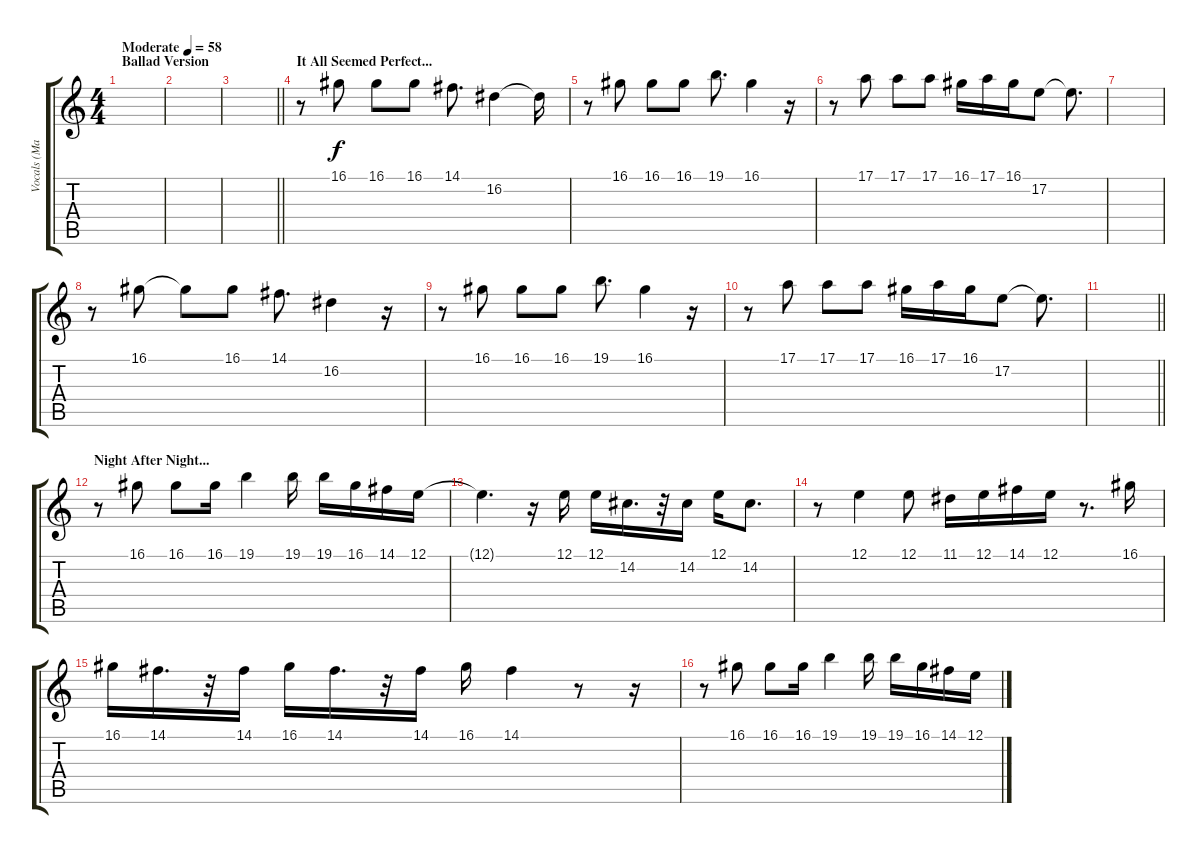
\track ("Vocals (Maja)" "Vocals (Ma") {instrument vibraphone}
\staff {score tabs}
\tuning (E4 B3 G3 D3 A2 E2) {hide}
\ts (4 4)
\section ("" "Ballad Version")
\tempo (58 "Moderate")
\clef g2
\ks c
|
|
\barLineRight lightlight
|
\section ("" "It All Seemed Perfect...")
r.8 16.1.8 16.1.8 16.1.8 14.1.8{d} 16.2.4 16.2{t}.16 |
r.8 16.1.8 16.1.8 16.1.8 19.1.8{d} 16.1.4 r.16 |
r.8 17.1.8 17.1.8 17.1.8 16.1.16 17.1.16 16.1.16 17.2.8 17.2{t}.8{d} |
|
r.8 16.1.8 16.1{t}.8 16.1.8 14.1.8{d} 16.2.4 r.16 |
r.8 16.1.8 16.1.8 16.1.8 19.1.8{d} 16.1.4 r.16 |
r.8 17.1.8 17.1.8 17.1.8 16.1.16 17.1.16 16.1.16 17.2.8 17.2{t}.8{d} |
\barLineRight lightlight
|
\section ("" "Night After Night...")
r.8 16.1.8 16.1.8 16.1.16 19.1.4 19.1.16 19.1.16 16.1.16 14.1.16 12.1.16 |
12.1{t}.4{d} r.16 12.1.16 12.1.16 14.2.16{d} r.32 14.2.16 12.1.16 14.2.8{d} |
r.8 12.1.4 12.1.8 11.1.16 12.1.16 14.1.16 12.1.16 r.8{d} 16.1.16 |
16.1.16 14.1.16{d} r.32 14.1.16 16.1.16 14.1.16{d} r.32 14.1.16 16.1.16 14.1.4 r.8 r.16 |
r.8 16.1.8 16.1.8 16.1.16 19.1.4 19.1.16 19.1.16 16.1.16 14.1.16 12.1.16
